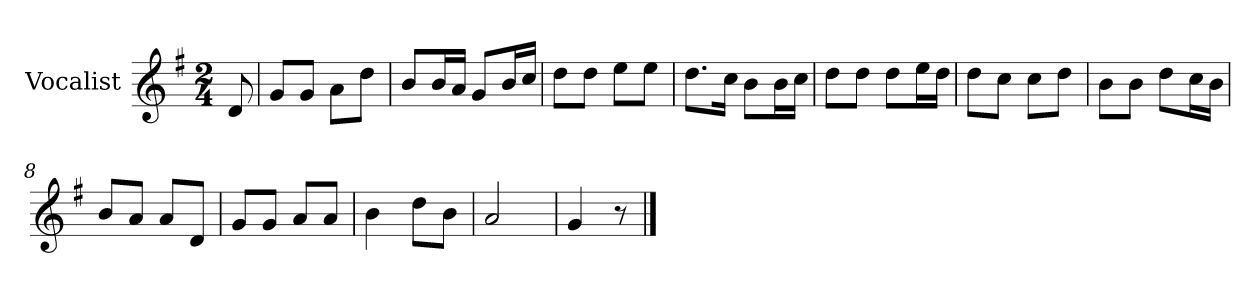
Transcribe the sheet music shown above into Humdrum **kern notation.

**kern
*part1
*staff1
*I"Vocalist
*k[f#]
*G:
*M2/4
=
8d
=1
8gL
8gJ
8aL
8ddJ
=2
8bL
16bL
16aJJ
8gL
16bL
16ccJJ
=3
8ddL
8ddJ
8eeL
8eeJ
=4
8.ddL
16ccJk
8bL
16bL
16ccJJ
=5
8ddL
8ddJ
8ddL
16eeL
16ddJJ
=6
8ddL
8ccJ
8ccL
8ddJ
=7
8bL
8bJ
8ddL
16ccL
16bJJ
=8
8bL
8aJ
8aL
8dJ
=9
8gL
8gJ
8aL
8aJ
=10
4b
8ddL
8bJ
=11
2a
=12
4g
8r
==
*-
